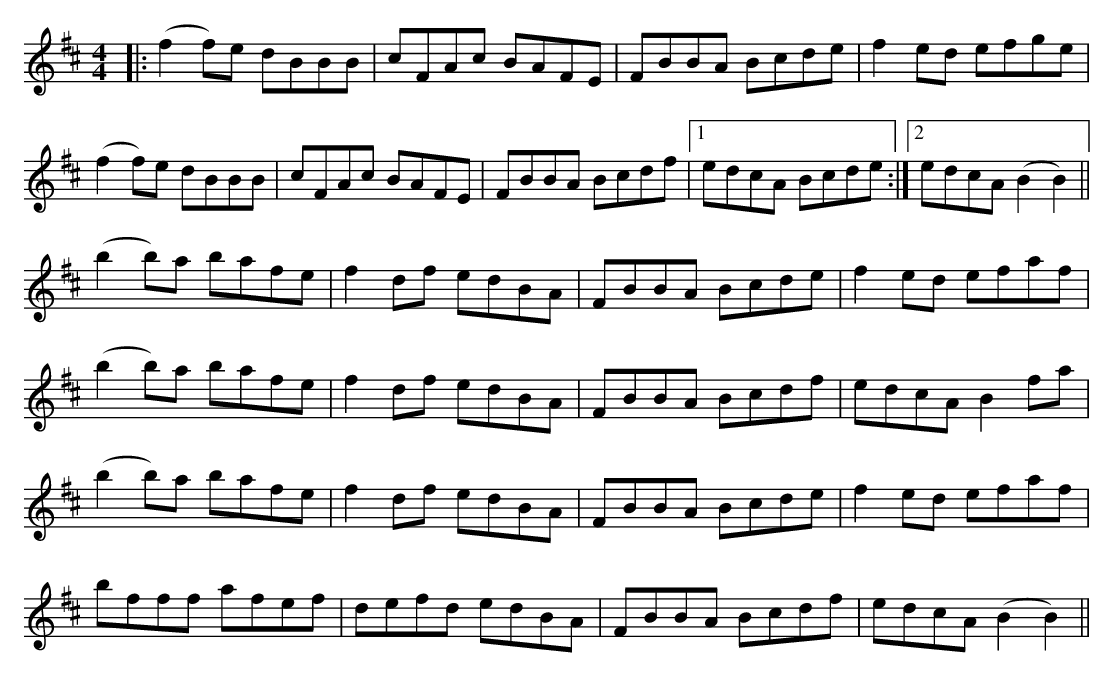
X:1
M:4/4
K:Bmin
|: (f2f)e dBBB | cFAc BAFE | FBBA Bcde | f2 ed efge |
(f2f)e dBBB | cFAc BAFE | FBBA Bcdf |1 edcA Bcde :|2 edcA (B2 B2) ||
(b2 b)a bafe | f2 df edBA | FBBA Bcde | f2 ed efaf |
(b2 b)a bafe | f2 df edBA | FBBA Bcdf | edcA B2 fa |
(b2 b)a bafe | f2 df edBA | FBBA Bcde | f2 ed efaf |
bfff afef | defd edBA | FBBA Bcdf | edcA (B2 B2) ||
